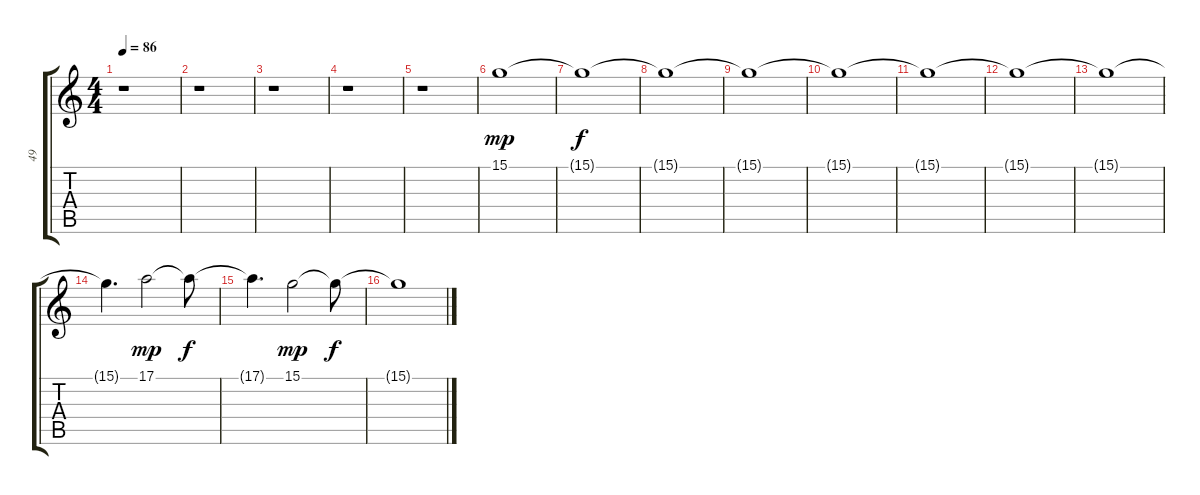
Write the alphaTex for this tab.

\track ("49" "49") {instrument stringensemble1}
\staff {score tabs}
\tuning (E4 B3 G3 D3 A2 E2) {hide}
\ts (4 4)
\tempo 86
\clef g2
\ks c
r.1{dy mp} |
r.1 |
r.1 |
r.1 |
r.1 |
15.1.1 |
15.1{t}.1{dy f} |
15.1{t}.1 |
15.1{t}.1 |
15.1{t}.1 |
15.1{t}.1 |
15.1{t}.1 |
15.1{t}.1 |
15.1{t}.4{d} 17.1.2{dy mp} 17.1{t}.8{dy f} |
17.1{t}.4{d} 15.1.2{dy mp} 15.1{t}.8{dy f} |
15.1{t}.1
